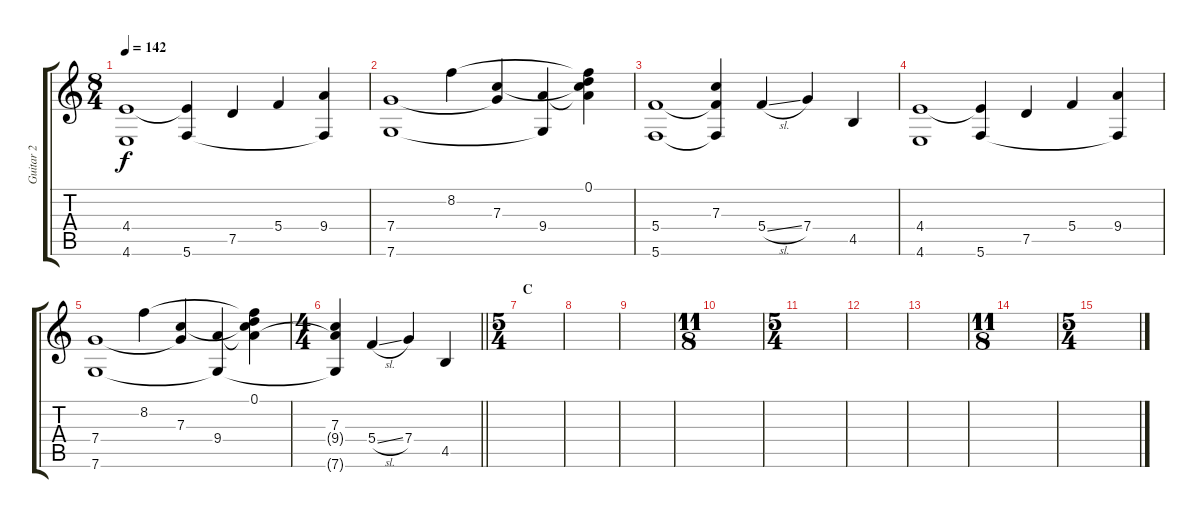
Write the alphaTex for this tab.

\track ("Guitar 2" "Guitar 2") {instrument distortionguitar}
\staff {score tabs}
\tuning (D4 A3 F3 C3 G2 C2) {hide}
\ts (8 4)
\tempo 142
\clef g2
\ks c
(4.4 4.6).1{dy f} (4.4{t} 5.6).4 7.5.4 5.4.4 (9.4 5.6{t}).4 |
(7.4 7.6).1 8.2.4 (7.3 7.4{t}).4 (9.4 7.6{t}).4 (0.1 8.2{t} 7.3{t} 9.4{t}).4 |
(5.4 5.6).1 (7.3 5.4{t} 5.6{t}).4 5.4{sl}.4 7.4.4 4.5.4 |
(4.4 4.6).1 (4.4{t} 5.6).4 7.5.4 5.4.4 (9.4 5.6{t}).4 |
(7.4 7.6).1 8.2.4 (7.3 7.4{t}).4 (9.4 7.6{t}).4 (0.1 8.2{t} 7.3{t} 9.4{t}).4 |
\ts (4 4)
\barLineRight lightlight
(7.3 9.4{t} 7.6{t}).4 5.4{sl}.4 7.4.4 4.5.4 |
\ts (5 4)
\section ("" "C")
|
|
|
\ts (11 8)
|
\ts (5 4)
|
|
|
\ts (11 8)
|
\ts (5 4)
